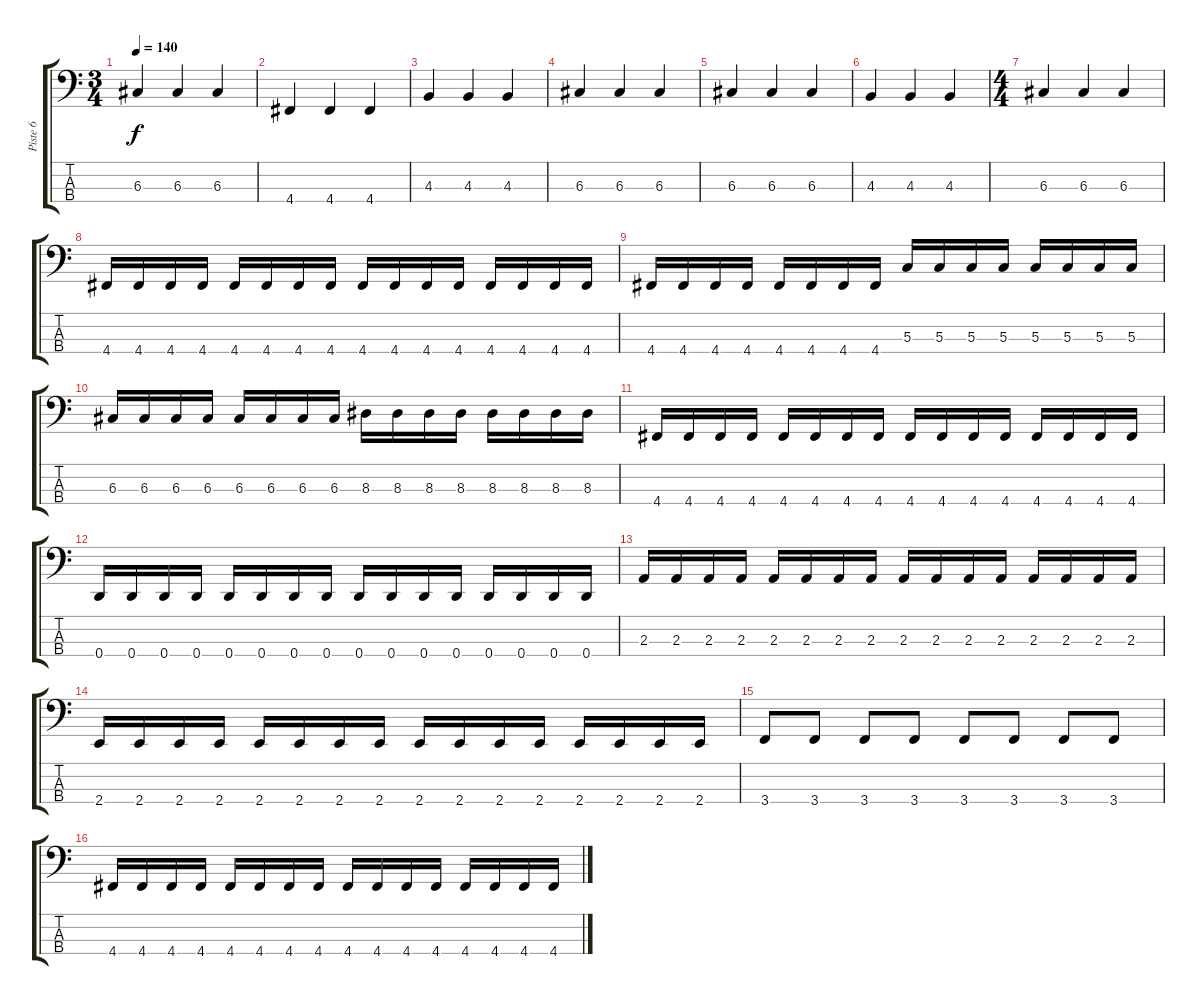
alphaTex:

\track ("Piste 6" "Piste 6") {instrument electricbassfinger}
\staff {score tabs}
\tuning (F2 C2 G1 D1) {hide}
\ts (3 4)
\tempo 140
\clef f4
\ks c
6.3.4{dy f} 6.3.4 6.3.4 |
4.4.4 4.4.4 4.4.4 |
4.3.4 4.3.4 4.3.4 |
6.3.4 6.3.4 6.3.4 |
6.3.4 6.3.4 6.3.4 |
4.3.4 4.3.4 4.3.4 |
\ts (4 4)
6.3.4 6.3.4 6.3.4 |
4.4.16 4.4.16 4.4.16 4.4.16 4.4.16 4.4.16 4.4.16 4.4.16 4.4.16 4.4.16 4.4.16 4.4.16 4.4.16 4.4.16 4.4.16 4.4.16 |
4.4.16 4.4.16 4.4.16 4.4.16 4.4.16 4.4.16 4.4.16 4.4.16 5.3.16 5.3.16 5.3.16 5.3.16 5.3.16 5.3.16 5.3.16 5.3.16 |
6.3.16 6.3.16 6.3.16 6.3.16 6.3.16 6.3.16 6.3.16 6.3.16 8.3.16 8.3.16 8.3.16 8.3.16 8.3.16 8.3.16 8.3.16 8.3.16 |
4.4.16 4.4.16 4.4.16 4.4.16 4.4.16 4.4.16 4.4.16 4.4.16 4.4.16 4.4.16 4.4.16 4.4.16 4.4.16 4.4.16 4.4.16 4.4.16 |
0.4.16 0.4.16 0.4.16 0.4.16 0.4.16 0.4.16 0.4.16 0.4.16 0.4.16 0.4.16 0.4.16 0.4.16 0.4.16 0.4.16 0.4.16 0.4.16 |
2.3.16 2.3.16 2.3.16 2.3.16 2.3.16 2.3.16 2.3.16 2.3.16 2.3.16 2.3.16 2.3.16 2.3.16 2.3.16 2.3.16 2.3.16 2.3.16 |
2.4.16 2.4.16 2.4.16 2.4.16 2.4.16 2.4.16 2.4.16 2.4.16 2.4.16 2.4.16 2.4.16 2.4.16 2.4.16 2.4.16 2.4.16 2.4.16 |
3.4.8 3.4.8 3.4.8 3.4.8 3.4.8 3.4.8 3.4.8 3.4.8 |
4.4.16 4.4.16 4.4.16 4.4.16 4.4.16 4.4.16 4.4.16 4.4.16 4.4.16 4.4.16 4.4.16 4.4.16 4.4.16 4.4.16 4.4.16 4.4.16
